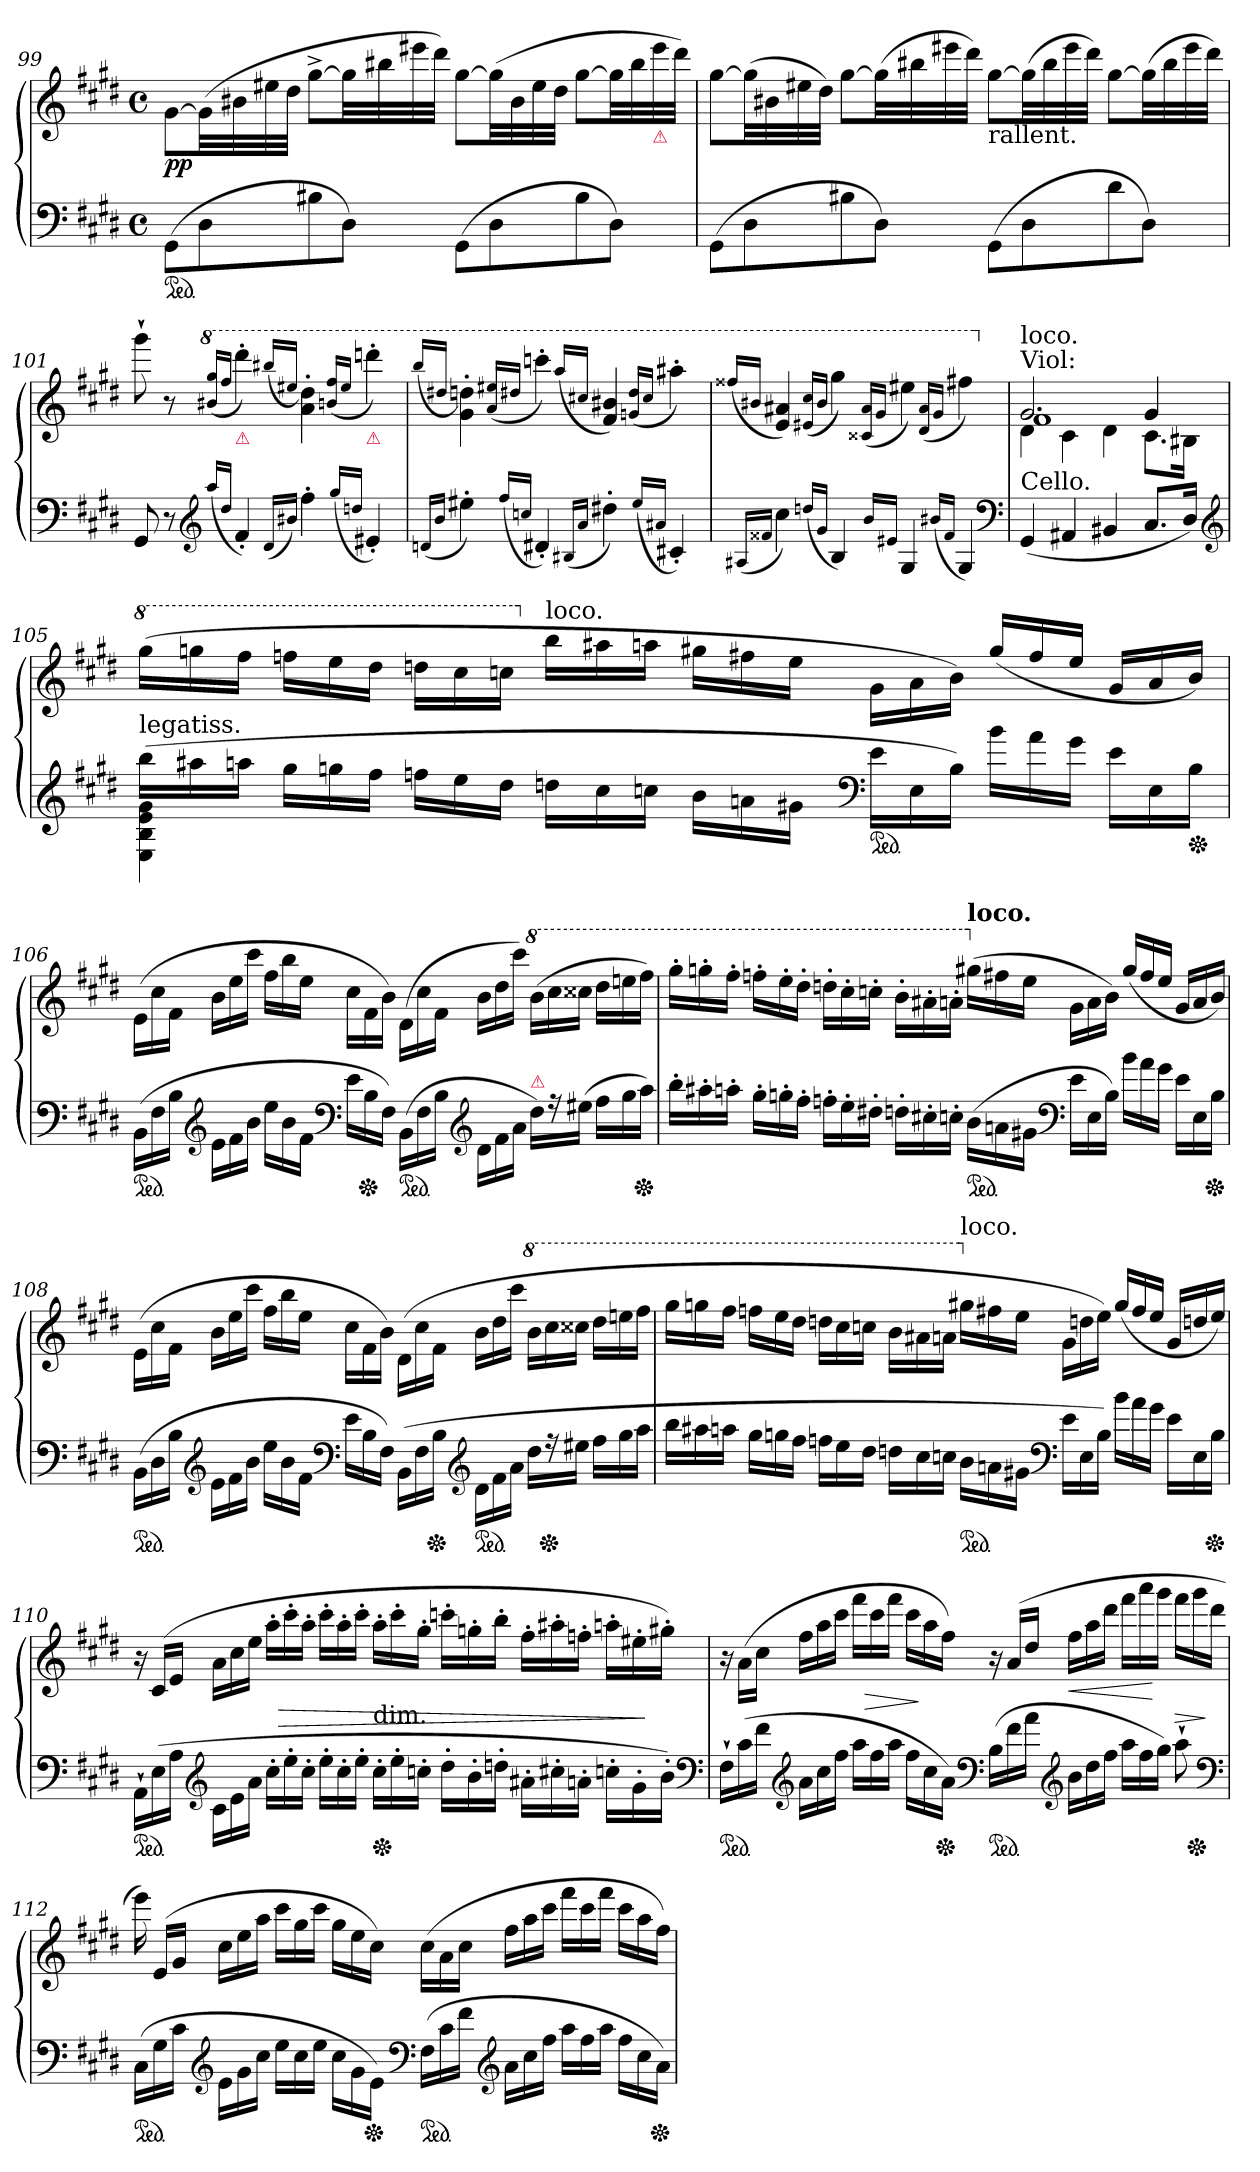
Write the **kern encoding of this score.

**kern	**kern	**dynam
*part1	*part1	*part1
*staff2	*staff1	*staff1/2
*clefF4	*clefG2	*
*k[f#c#g#d#]	*k[f#c#g#d#]	*
*M4/4	*M4/4	*
*met(c)	*met(c)	*
*ped	*	*
=99	=99	=99
(>8GG#L	[8g#L	pp
8D#	(>32g#LL]	.
.	32b#X	.
.	32ee#X	.
.	32dd#JJJ	.
8B#X	[8gg#^<L	.
8D#J)	32gg#LL]	.
.	32bb#X	.
.	32eee#X	.
.	32ddd#JJJ)	.
(>8GG#L	[8gg#L	.
8D#	(>32gg#LL]	.
.	32b#	.
.	32ee#	.
.	32dd#JJJ	.
8B#	[8gg#L	.
8D#J)	32gg#LL]	.
.	32bb#	.
!	!LO:TX:b:color=crimson:t=⚠	!
.	32eee#	.
.	32ddd#JJJ)	.
=100	=100	=100
(>8GG#L	[8gg#L	.
8D#	(>32gg#LL]	.
.	32b#X	.
.	32ee#X	.
.	32dd#JJJ)	.
8B#X	[8gg#L	.
8D#J)	(>32gg#LL]	.
.	32bb#X	.
.	32eee#X	.
.	32ddd#JJJ)	.
!	!LO:TX:b:t=rallent.	!
(>8GG#L	[8gg#L	.
8D#	(>32gg#LL]	.
.	32bb#	.
.	32eee#	.
.	32ddd#JJJ)	.
8d#	[8gg#L	.
8D#J)	(>32gg#LL]	.
.	32bb#	.
.	32eee#	.
.	32ddd#JJJ)	.
=101	=101	=101
8GG#	8ggg#`	.
8r	8r	.
*clefG2	*	*
*	*8va	*
(<16qqaa/LL	(<16qqbb#X/ 16qqggg#/LL	.
16qqdd#/JJ	16qqfff#/JJ	.
!	!LO:TX:b:color=crimson:t=⚠	!
4f#')	4dddd#')	.
(<16qqd#/LL	(<16qqbbb#X/LL	.
16qqb#X/JJ)	16qqeee#X/JJ	.
4ff#'	4aa' 4ddd#')	.
(<16qqgg#/LL	(<16qqbbn/ 16qqfff#/LL	.
16qqddn/JJ	16qqeee#/JJ	.
!	!LO:TX:b:color=crimson:t=⚠	!
4e#X')	4ddddn')	.
=102	=102	=102
(<16qqdn/LL	(<16qqbbb/LL	.
16qqb/JJ	16qqddd#X/JJ	.
4ee#X')	4gg#' 4dddn')	.
(<16qqff#/LL	(<16qqaa/ 16qqeee#X/LL	.
16qqccn/JJ	16qqddd#X/JJ	.
4d#X')	4ccccn')	.
(<16qqB#X/LL	(<16qqaaa/LL	.
16qqa/JJ	16qqccc#X/JJ	.
4dd#X')	4ff# 4bb#X)	.
(<16qqee#/LL	(<16qqggn/ 16qqddd#/LL	.
16qqa#X/JJ	16qqccc#/JJ	.
4c#X')	4aaa#X')	.
=103	=103	=103
(<16qqA#X/LL	(<16qqfff##X/LL	.
16qqf##X/JJ	16qqbb#X/JJ	.
4cc#)	4ee 4aa#X)	.
(<16qqddn/LL	(<16qqee#X/ 16qqccc#/LL	.
16qqg#/JJ	16qqbb#/JJ	.
4B)	4ggg#)	.
16qqb/LL	(<16qqcc##X/ 16qqaa#/LL	.
16qqe#X/JJ	16qqgg#/JJ	.
4G#	4eee#X)	.
(<16qqb#X/LL	(<16qqdd#/ 16qqaa#/LL	.
16qqf##/JJ	16qqgg#/JJ	.
4G#)	4fff#X)	.
*clefF4	*	*
=104	=104	=104
*	*X8va	*
*	*^	*
*	*	*^	*
!	!LO:TX:a:t=Viol&colon;	!	!	!
!	!LO:TX:a:t=loco.	!	!	!
!LO:TX:a:t=Cello.	!	!	!	!
(<4GG#!	2.g#!	1f#!	4d#!\	.
4AA#X!	.	.	4c#!\	.
4BB#X!	.	.	4d#!\	.
8.C#!L	4g#!	.	8.c#!\L	.
16D#!Jk)	.	.	16B#X!\Jk	.
*	*v	*v	*v	*
*clefG2	*	*
=105	=105	=105
*Xtuplet	*	*
*^	*	*
*	*	*8va	*
*	*	*Xtuplet	*
*	*	*^	*
*	*	*	*^	*
!	!	!LO:TX:a:t=a Tempo.	!	!	!
!LO:TX:a:t=legatiss.	!	!	!	!	!
*	*	*v	*v	*v	*
(>24bb\LL	4E! 4B! 4e! 4g#!	(>24ggg#LL	.
24aa#X	.	24gggn	.
24aanJJ	.	24fff#JJ	.
24gg#\LL	.	24fffnLL	.
24ggn	.	24eee	.
24ff#JJ	.	24ddd#JJ	.
24ffnLL	2.ryy	24dddnLL	.
24ee	.	24ccc#	.
24dd#JJ	.	24cccnJJ	.
*	*	*X8va	*
!	!	!LO:TX:a:t=loco.	!
24ddnLL	.	24bbLL	.
24cc#	.	24aa#X	.
24ccnJJ	.	24aanJJ	.
24b\LL	.	24gg#XLL	.
24an	.	24ff#X	.
24g#XJJ	.	24eeJJ	.
*clefF4	*	*	*
*ped	*	*	*
24e\LL	.	24g#\LL	.
24E	.	24a	.
24BJJ)	.	24bJJ)	.
24b\LL	.	(>24gg#/LL	.
24a\	.	24ff#/	.
24g#\JJ	.	24ee/JJ	.
24e\LL	.	24g#/LL	.
24E	.	24a	.
!LO:TX:b:color=crimson:t=⚠	!	!	!
*Xped	*	*	*
24BJJ	.	24bJJ)	.
*v	*v	*	*
=106	=106	=106
*ped	*	*
(>24BBLL	(>24e\LL	.
24F#	24cc#	.
24BJJ	24f#JJ	.
*clefG2	*	*
24e\LL	24bLL	.
24f#	24ee	.
24bJJ	24ccc#JJ	.
24eeLL	24ff#LL	.
24b	24bb	.
24f#JJ	24eeJJ	.
*clefF4	*	*
24eLL	24cc#\LL	.
*Xped	*	*
24B	24f#	.
24F#JJ)	24bJJ)	.
*ped	*	*
(>24BBLL	(>24d#\LL	.
24F#	24cc#	.
24BJJ	24f#JJ	.
*clefG2	*	*
24d#\LL	24bLL	.
24f#	24dd#	.
24aJJ	24ccc#JJ)	.
*	*8va	*
!LO:TX:a:color=crimson:t=⚠	!	!
24dd#LL)	(>24bbLL	.
24r	24ccc#	.
(>24ee#XJJ	24ccc##XJJ	.
24ff#LL	24ddd#LL	.
24gg#	24eeen	.
*Xped	*	*
24aaJJ)	24fff#JJ)	.
=107	=107	=107
24bb'LL	24ggg#'LL	.
24aa#X'	24gggn'	.
24aan'JJ	24fff#'JJ	.
24gg#'LL	24fffn'LL	.
24ggn'	24eee'	.
24ff#'JJ	24ddd#'JJ	.
24ffn'LL	24dddn'LL	.
24ee'	24ccc#'	.
24dd#X'JJ	24cccn'JJ	.
24ddn'LL	24bb'\LL	.
24cc#X'	24aa#X'	.
24ccn'JJ	24aan'JJ	.
*	*X8va	*
!	!LO:TX:a:B:t=loco.	!
*ped	*	*
(>24b\LL	(>24gg#XLL	.
24an	24ff#X	.
24g#XJJ	24eeJJ	.
*clefF4	*	*
24eLL	24g#\LL	.
24E	24a	.
24BJJ)	24bJJ)	.
24b\LL	(>24gg#/LL	.
24a\	24ff#/	.
24g#\JJ	24ee/JJ	.
24e\LL	24g#/LL	.
24E	24a	.
*Xped	*	*
24BJJ	24bJJ)	.
=108	=108	=108
*ped	*	*
(>24BBLL	(>24e\LL	.
24D#	24cc#	.
24BJJ	24f#JJ	.
*clefG2	*	*
24e\LL	24bLL	.
24f#	24ee	.
24bJJ	24ccc#JJ	.
24eeLL	24ff#LL	.
24b	24bb	.
24f#JJ	24eeJJ	.
*clefF4	*	*
24eLL	24cc#\LL	.
24B	24f#	.
24F#JJ)	24bJJ)	.
(>24BBLL	(>24d#\LL	.
24F#	24cc#	.
*Xped	*	*
24BJJ	24f#JJ	.
*clefG2	*	*
*ped	*	*
24d#\LL	24bLL	.
24f#	24dd#	.
24aJJ	24ccc#JJ	.
*	*8va	*
24dd#LL	24bbLL	.
*Xped	*	*
24r	24ccc#	.
24ee#XJJ	24ccc##XJJ	.
24ff#LL	24ddd#LL	.
24gg#	24eeen	.
24aaJJ	24fff#JJ	.
=109	=109	=109
24bbLL	24ggg#LL	.
24aa#X	24gggn	.
24aanJJ	24fff#JJ	.
24gg#LL	24fffnLL	.
24ggn	24eee	.
24ff#JJ	24ddd#JJ	.
24ffnLL	24dddnLL	.
24ee	24ccc#	.
24dd#JJ	24cccnJJ	.
24ddnLL	24bb\LL	.
24cc#	24aa#X	.
24ccnJJ	24aanJJ	.
*	*X8va	*
!	!LO:TX:a:t=loco.	!
*ped	*	*
24b\LL	24gg#XLL	.
24an	24ff#X	.
24g#XJJ	24eeJJ	.
*clefF4	*	*
24eLL	24g#LL	.
24E	24ddn	.
24BJJ)	24eeJJ)	.
24b\LL	(>24gg#/LL	.
24a\	24ff#/	.
24g#\JJ	24ee/JJ	.
24e\LL	24g#/LL	.
24E	24ddn	.
*Xped	*	*
24BJJ	24eeJJ)	.
=110	=110	=110
*ped	*	*
24AA`LL	24r	.
(>24E	(>24c#LL	.
24AJJ	24eJJ	.
*clefG2	*	*
24c#\LL	24aLL	.
24e	24cc#	.
24aJJ	24eeJJ	.
24cc#'LL	24aa'LL	.
24ee'	24ccc#'	>
24cc#'JJ	24aa'JJ	.
24ee'LL	24ccc#'LL	.
24cc#'	24aa'	.
24ee'JJ	24ccc#'JJ	.
!	!LO:TX:c:t=dim.	!
*Xped	*	*
24cc#'LL	24aa'LL	.
24ee'	24ccc#'	.
24ccn'JJ	24gg#'JJ	.
24dd#'LL	24cccn'LL	.
24b'	24ggn'	.
24ddn'JJ	24bb'JJ	.
24a#X'\LL	24ff#'LL	.
24cc#X'	24aa#X'	.
24an'JJ	24ffn'JJ	.
24ccn'\LL	24aan'LL	.
24g#'	24ee#X'	.
24b'JJ)	24gg#X'JJ)	]
*clefF4	*	*
=111	=111	=111
*ped	*	*
24F#`LL	24r	.
(>24c#	(>24aLL	.
24f#JJ	24cc#JJ	.
*clefG2	*	*
24aLL	24ff#LL	.
24cc#	24aa	.
24ff#JJ	24ccc#JJ	.
24aaLL	24fff#LL	.
24ff#	24ccc#	>
24aaJJ	24fff#JJ	.
24ff#LL	24ccc#LL	.
24cc#	24aa	]
*Xped	*	*
24aJJ)	24ff#JJ)	.
*clefF4	*	*
*ped	*	*
(>24BLL	24r	.
24f#\	(>24a/LL	.
24a\JJ	24dd#/JJ	.
*clefG2	*	*
24bLL	24ff#LL	<
24dd#	24aa	.
24ff#JJ	24ddd#JJ	.
24aaLL	24fff#LL	.
24ff#	24aaa	.
24gg#JJ)	24ggg#JJ	[
8aa`	24fff#LL	>
*Xped	*	*
.	24ggg#	.
.	24ddd#JJ	]
*clefF4	*	*
=112	=112	=112
*ped	*	*
(>24C#LL	24eee)	.
24G#	(>24eLL	.
24c#JJ	24g#JJ	.
*clefG2	*	*
24e\LL	24cc#LL	.
24g#	24ee	.
24cc#JJ	24aaJJ	.
24eeLL	24ccc#LL	.
24cc#	24gg#	.
24eeJJ	24ccc#JJ	.
24cc#\LL	24gg#LL	.
24g#	24ee	.
*Xped	*	*
24eJJ)	24cc#JJ)	.
*clefF4	*	*
*ped	*	*
(>24F#LL	(>24cc#LL	.
24c#	24a	.
24f#JJ	24cc#JJ	.
*clefG2	*	*
24aLL	24ff#LL	.
24cc#	24aa	.
24ff#JJ	24ccc#JJ	.
24aaLL	24fff#LL	.
24ff#	24ccc#	.
24aaJJ	24fff#JJ	.
24ff#LL	24ccc#LL	.
24cc#	24aa	.
*Xped	*	*
24aJJ)	24ff#JJ)	.
=	=	=
*-	*-	*-
